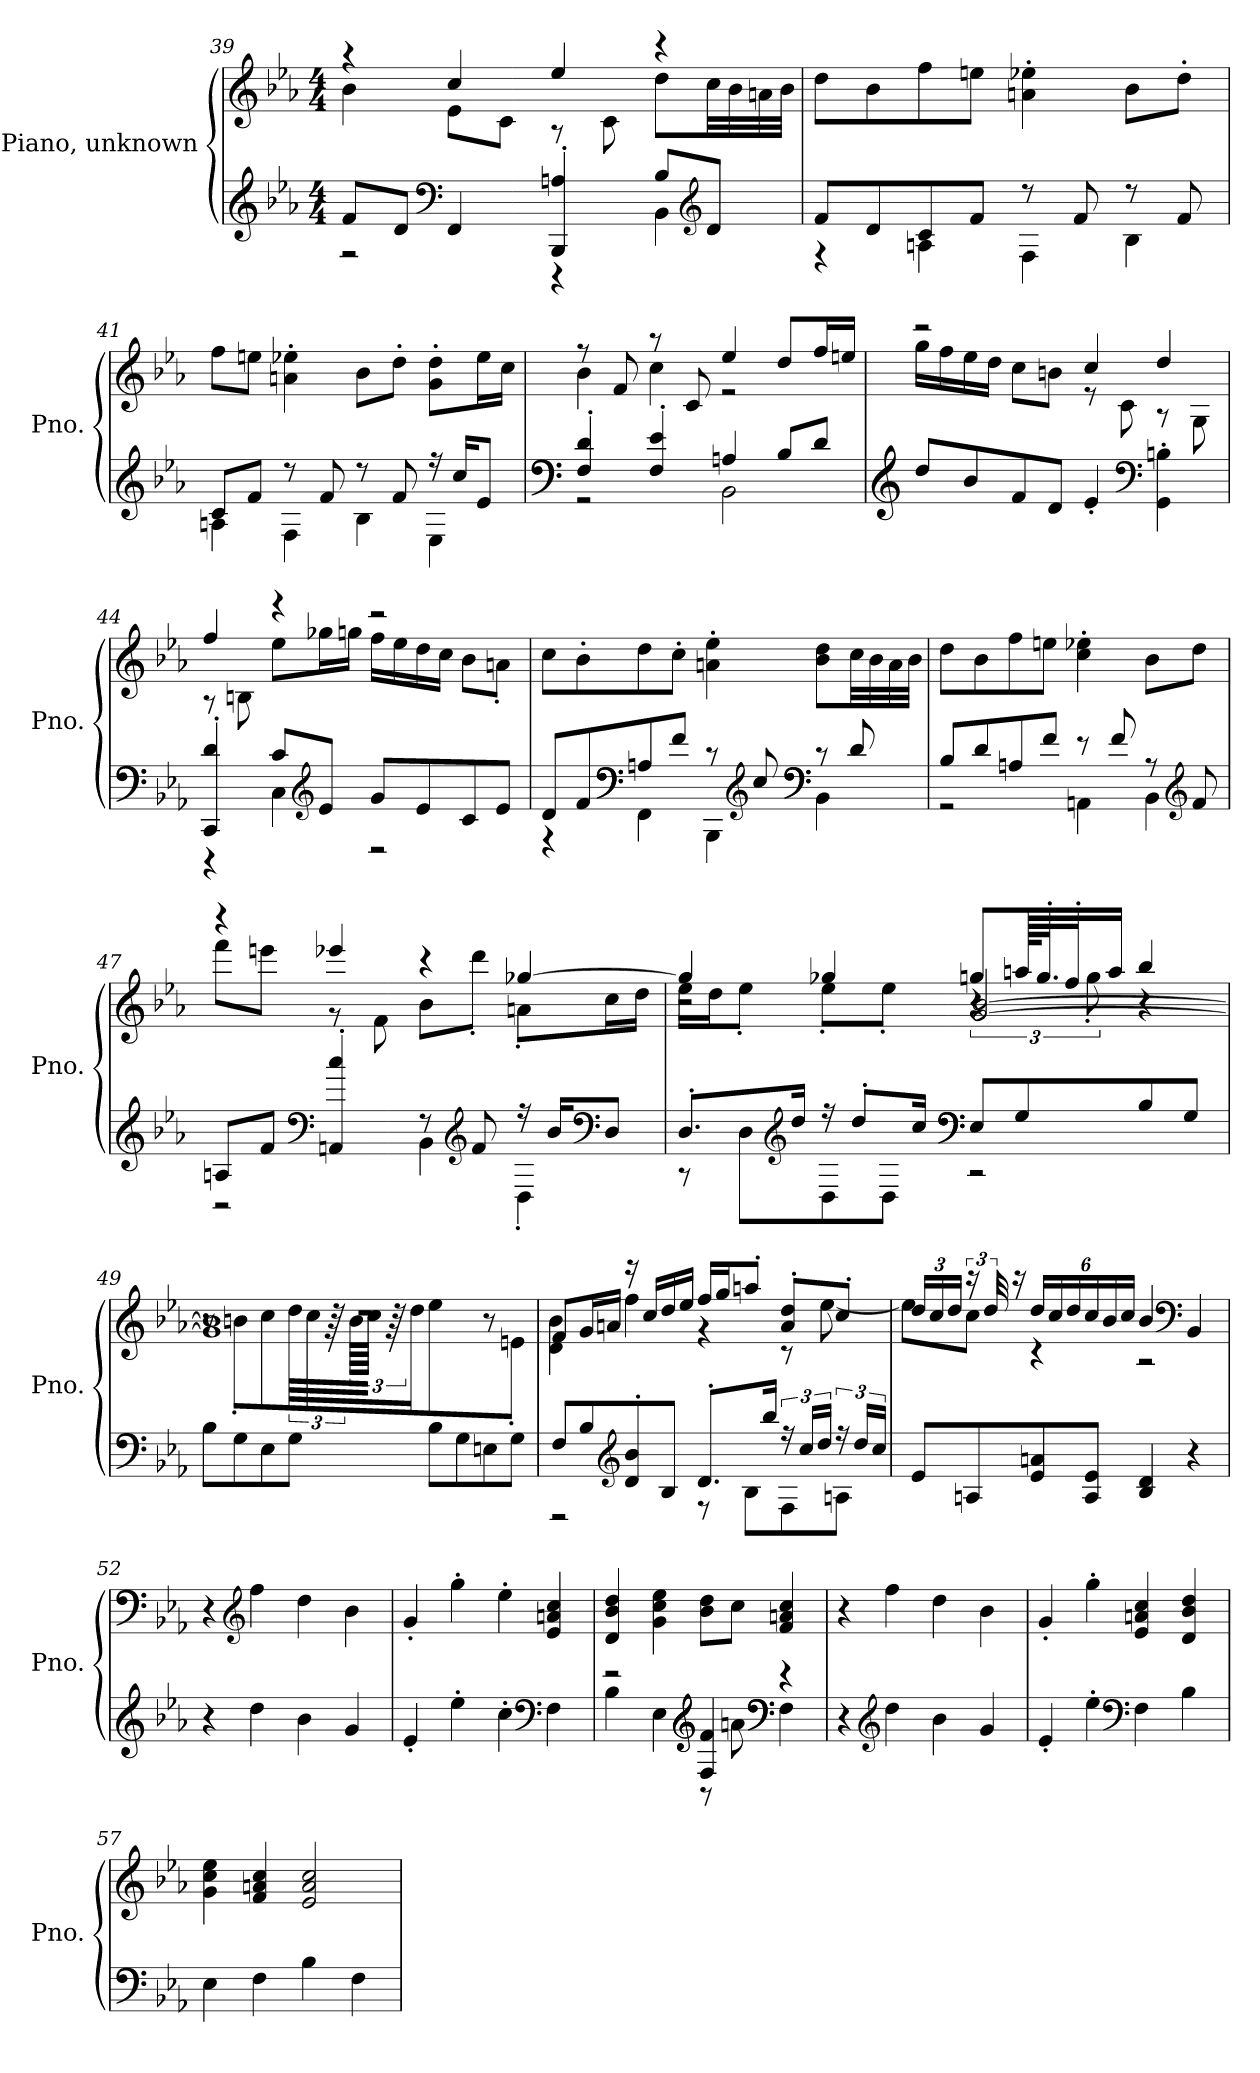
**kern	**kern
*part1	*part1
*staff2	*staff1
*I"Piano, unknown	*
*I'Pno.	*
!!LO:LB:g=z
*clefG2	*clefG2
*k[b-e-a-]	*k[b-e-a-]
*M4/4	*M4/4
=39	=39
*^	*^
8f/L	2r	4r	4b-\
8d/J	.	.	.
*clefF4	*	*	*
4FF/	.	4cc/	8e-\L
.	.	.	8c\J
4BBB-/' 4An/'	4r	4ee-/	8r
.	.	.	8c\
8B-/L	4BB-\	4r	8dd\L
*clefG2	*	*	*
8d/J	.	.	32cc\LL
.	.	.	32b-\
.	.	.	32an\
.	.	.	32b-\JJJ
*	*	*v	*v
=40	=40	=40
8f/L	4r	8dd\L
8d/	.	8b-\
8c/	4An\	8ff\
8f/J	.	8een\J
8r	4F\	4an\' 4ee-X\'
8f/	.	.
8r	4B-\	8b-\L
8f/	.	8dd'\J
=41	=41	=41
8c/L	4An\	8ff\L
8f/J	.	8een\J
8r	4F\	4an\' 4ee-X\'
8f/	.	.
8r	4B-\	8b-\L
8f/	.	8dd'\J
16r	4E-\	8g\' 8dd\'L
16cc/KL	.	.
8e-/J	.	16ee-\L
.	.	16cc\JJ
!!LO:PB:g=z
=42	=42	=42
*clefF4	*	*
*	*	*^
4F/' 4d/'	2r	8r	4b-\
.	.	8f/	.
4F/' 4e-/'	.	8r	4cc\
.	.	8c/	.
4An/	2BB-\	4ee-/	2r
8B-/L	.	8dd/L	.
8d/J	.	16ff/L	.
.	.	16een/JJ	.
*v	*v	*	*
=43	=43	=43
*clefG2	*	*
8dd/L	2r	16gg\LL
.	.	16ff\
8b-/	.	16ee-\
.	.	16dd\JJ
8f/	.	8cc\L
8d/J	.	8bn\J
4e-'/	4cc/	8r
.	.	8c\
*clefF4	*	*
4GG\' 4Bn\'	4dd/	8r
.	.	8G\
=44	=44	=44
*^	*	*
4CC/' 4d/'	4r	4ff/	8r
.	.	.	8Bn\
8c/L	4C\	4r	8ee-\L
*clefG2	*	*	*
8e-/J	.	.	16gg-X\L
.	.	.	16ggn\JJ
8g/L	2r	2r	16ff\LL
.	.	.	16ee-\
8e-/	.	.	16dd\
.	.	.	16cc\JJ
8c/	.	.	8b-\L
8e-/J	.	.	8an'\J
*	*	*v	*v
!!LO:LB:g=z
=45	=45	=45
8d/L	4r	8cc\L
8f/	.	8b-'\
*clefF4	*	*
8An/	4FF\	8dd\
8f/J	.	8cc'\J
8r	4BBB-\	4an\' 4ee-\'
*clefG2	*	*
8cc/	.	.
*clefF4	*	*
8r	4BB-\	8b-\ 8dd\L
8d/	.	32cc\LL
.	.	32b-\
.	.	32a\
.	.	32b-\JJJ
=46	=46	=46
8B-/L	2r	8dd\L
8d/	.	8b-\
8An/	.	8ff\
8f/J	.	8een\J
8r	4AAn\	4cc\' 4ee-X\'
8f/	.	.
8r	4BB-\	8b-\L
*clefG2	*	*
8f/	.	8dd\J
!!LO:LB:g=z
=47	=47	=47
*	*	*^
8An/L	2r	4r	8fff\L
8f/J	.	.	8eeen\J
*clefF4	*	*	*
4AAn/' 4cc/'	.	4eee-X/	8r
.	.	.	8f\
8r	4BB-\	4r	8b-\L
*clefG2	*	*	*
8f/	.	.	8ddd'\J
16r	4D'\	[4gg-X/	8an'\L
16b-/KL	.	.	.
*clefF4	*	*	*
8D/J	.	.	16cc\L
.	.	.	16dd\JJ
=48	=48	=48	=48
*	*	*	*^
8.D'/L	8r	4gg-/]	16ee-\LL	2r
.	.	.	16dd\J	.
.	8D\L	.	8ee-'\J	.
*clefG2	*	*	*	*
16dd/Jk	.	.	.	.
16r	8D\	4gg-X/	8ee-'\L	.
8dd'/L	.	.	.	.
.	8D\J	.	8ee-'\J	.
16cc/Jk	.	.	.	.
*clefF4	*	*	*	*
8E-/L	2r	8ggn/L	6r	[2g/ [2b-/
8G/	.	128aan/KLLL	.	.
.	.	64.gg'/J	.	.
.	.	32ff'/J	.	.
.	.	.	12gg'\	.
.	.	16aa/JJ	.	.
8B-/	.	4bb-/	4r	.
8G/J	.	.	.	.
*v	*v	*	*	*
!!LO:LB:g=z	!!	!!
=49	=49	=49	=49
8B-\L	1r	8r	1g] 1b-]
8G\	.	8bn'\L	.
8E-\	.	8cc\	.
8G\J	.	96dd\LLL	.
.	.	96cc\JJJJ	.
.	.	96r	.
.	.	96b\LLLL	.
.	.	96cc\JJJJ	.
.	.	96r	.
.	.	16dd\	.
8B-\L	.	4ee-\	.
8G\	.	.	.
8En\	.	8r	.
8G\J	.	8en'\	.
*	*	*v	*v
=50	=50	=50
*^	*	*
8F/L	2r	8f/L	4d\ 4b-\
8B-/	.	16g/L	.
.	.	16an/JJ	.
*clefG2	*	*	*
8d/' 8b-/'	.	16r	4ff\
.	.	16cc/LL	.
8B-/J	.	16dd/	.
.	.	16ee-/JJ	.
8.d'/L	8r	16ff/LL	4r
.	.	16gg/J	.
.	8B-\L	8aan'/J	.
16bb-/Jk	.	.	.
24r	8F\	8a/' 8dd/'L	8r
24cc/LL	.	.	.
24dd/JJ	.	.	.
24r	8An\J	8cc'/J	[8ee-\
24dd/LL	.	.	.
24cc/JJ	.	.	.
*v	*v	*	*
!!LO:LB:g=z	!!
=51	=51	=51
*	*Xbrackettup	*
8e-/L	24dd/LL	8ee-\L]
.	24cc/	.
.	24dd/JJ	.
*	*brackettup	*
8An/	24r	8cc\J
.	48dd/	.
.	16r	.
*	*Xbrackettup	*
8e-/ 8an/	24dd/LL	4r
.	24cc/	.
.	24dd/	.
8A/ 8e-/J	24cc/	.
.	24b-/	.
.	24cc/JJ	.
4B-/ 4d/	4b-/	2r
*	*clefF4	*
4r	4BB-/	.
*	*v	*v
=52	=52
4r	4r
*	*clefG2
4dd\	4ff\
4b-\	4dd\
4g/	4b-\
=53	=53
4e-'/	4g'/
4ee-'\	4gg'\
4cc'\	4ee-'\
*clefF4	*
4F\	4e-/ 4an/ 4cc/
=54	=54
*^	*
2r	4B-\	4d/ 4b-/ 4dd/
.	4E-\	4g\ 4cc\ 4ee-\
*clefG2	*	*
4F/ 4f/	8r	8b-\ 8dd\L
.	8an\	8cc\J
*clefF4	*	*
4r	4F\	4f/ 4an/ 4cc/
*v	*v	*
!!LO:LB:g=z
=55	=55
4r	4r
*clefG2	*
4dd\	4ff\
4b-\	4dd\
4g/	4b-\
=56	=56
4e-'/	4g'/
4ee-'\	4gg'\
*clefF4	*
4F\	4e-/ 4an/ 4cc/
4B-\	4d/ 4b-/ 4dd/
=57	=57
4E-\	4g\ 4cc\ 4ee-\
4F\	4f/ 4an/ 4cc/
4B-\	2e-/ 2a/ 2cc/
4F\	.
=	=
*-	*-
